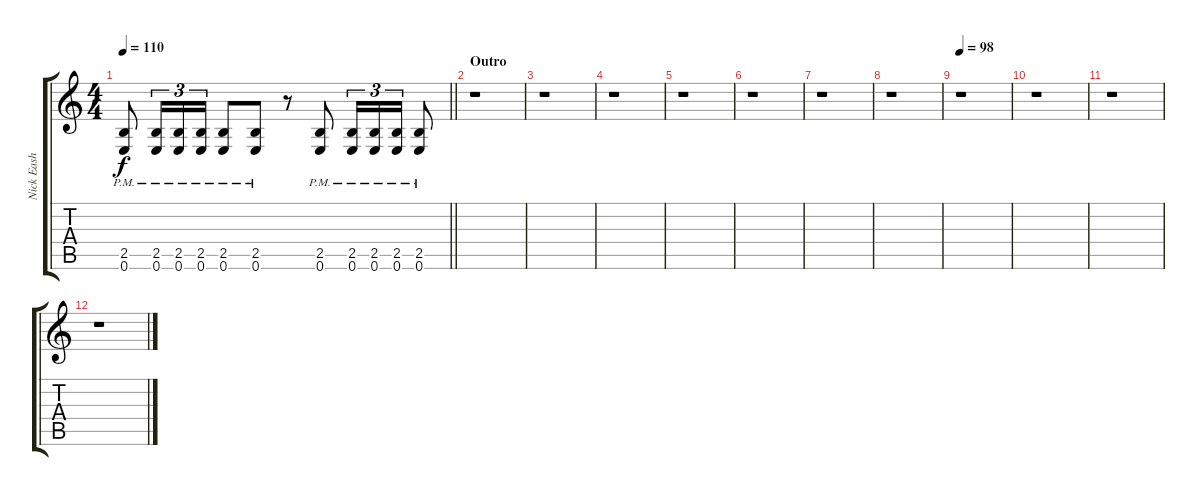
\track ("Nick Eash" "Nick Eash") {instrument distortionguitar}
\staff {score tabs}
\tuning (E4 B3 G3 D3 A2 E2) {hide}
\ts (4 4)
\tempo 110
\clef g2
\barLineRight lightlight
\ks c
(2.5{pm} 0.6{pm}).8{dy f} (2.5{pm} 0.6{pm}).16{tu (3 2)} (2.5{pm} 0.6{pm}).16{tu (3 2)} (2.5{pm} 0.6{pm}).16{tu (3 2)} (2.5{pm} 0.6{pm}).8 (2.5{pm} 0.6{pm}).8 r.8 (2.5{pm} 0.6{pm}).8 (2.5{pm} 0.6{pm}).16{tu (3 2)} (2.5{pm} 0.6{pm}).16{tu (3 2)} (2.5{pm} 0.6{pm}).16{tu (3 2)} (2.5{pm} 0.6{pm}).8 |
\section ("" "Outro")
r.1 |
r.1 |
r.1 |
r.1 |
r.1 |
r.1 |
r.1 |
\tempo 98
r.1 |
r.1 |
r.1 |
r.1
